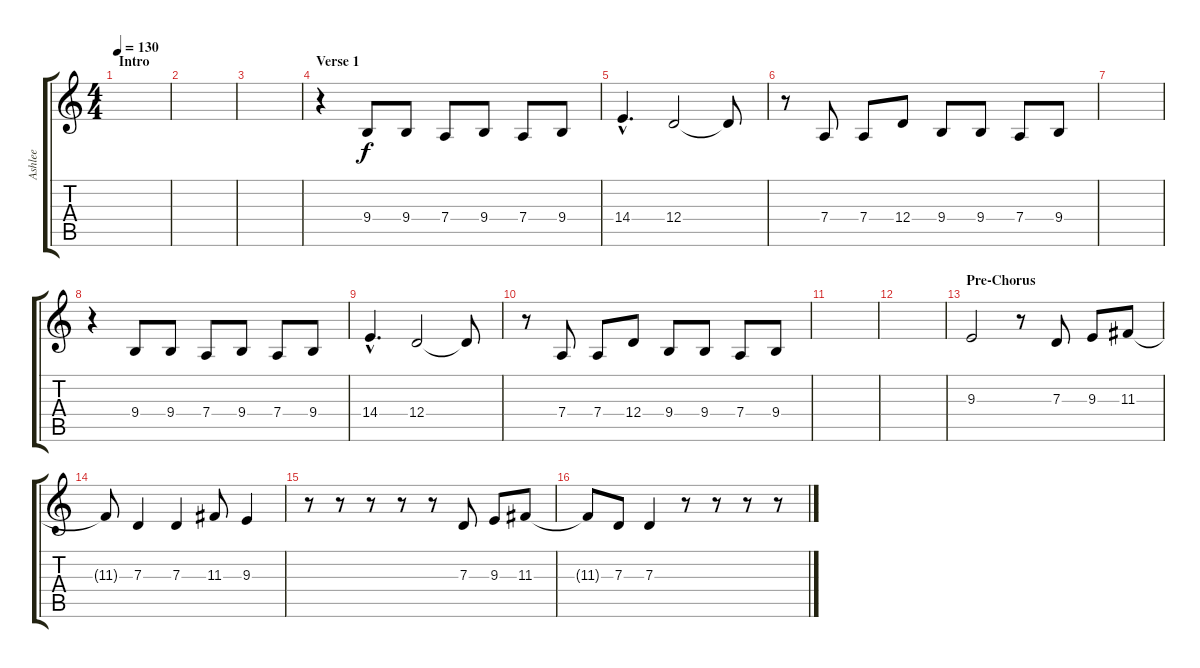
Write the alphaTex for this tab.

\track ("Ashlee" "Ashlee") {instrument lead2sawtooth}
\staff {score tabs}
\tuning (E4 B3 G3 D3 A2 E2) {hide}
\ts (4 4)
\section ("" "Intro")
\tempo 130
\clef g2
\ks c
|
|
|
\section ("" "Verse 1")
r.4 9.4.8 9.4.8 7.4.8 9.4.8 7.4.8 9.4.8 |
14.4{hac}.4{d} 12.4.2 12.4{t}.8 |
r.8 7.4.8 7.4.8 12.4.8 9.4.8 9.4.8 7.4.8 9.4.8 |
|
r.4 9.4.8 9.4.8 7.4.8 9.4.8 7.4.8 9.4.8 |
14.4{hac}.4{d} 12.4.2 12.4{t}.8 |
r.8 7.4.8 7.4.8 12.4.8 9.4.8 9.4.8 7.4.8 9.4.8 |
|
|
\section ("" "Pre-Chorus")
9.3.2 r.8 7.3.8 9.3.8 11.3.8 |
11.3{t}.8 7.3.4 7.3.4 11.3.8 9.3.4 |
r.8 r.8 r.8 r.8 r.8 7.3.8 9.3.8 11.3.8 |
11.3{t}.8 7.3.8 7.3.4 r.8 r.8 r.8 r.8
